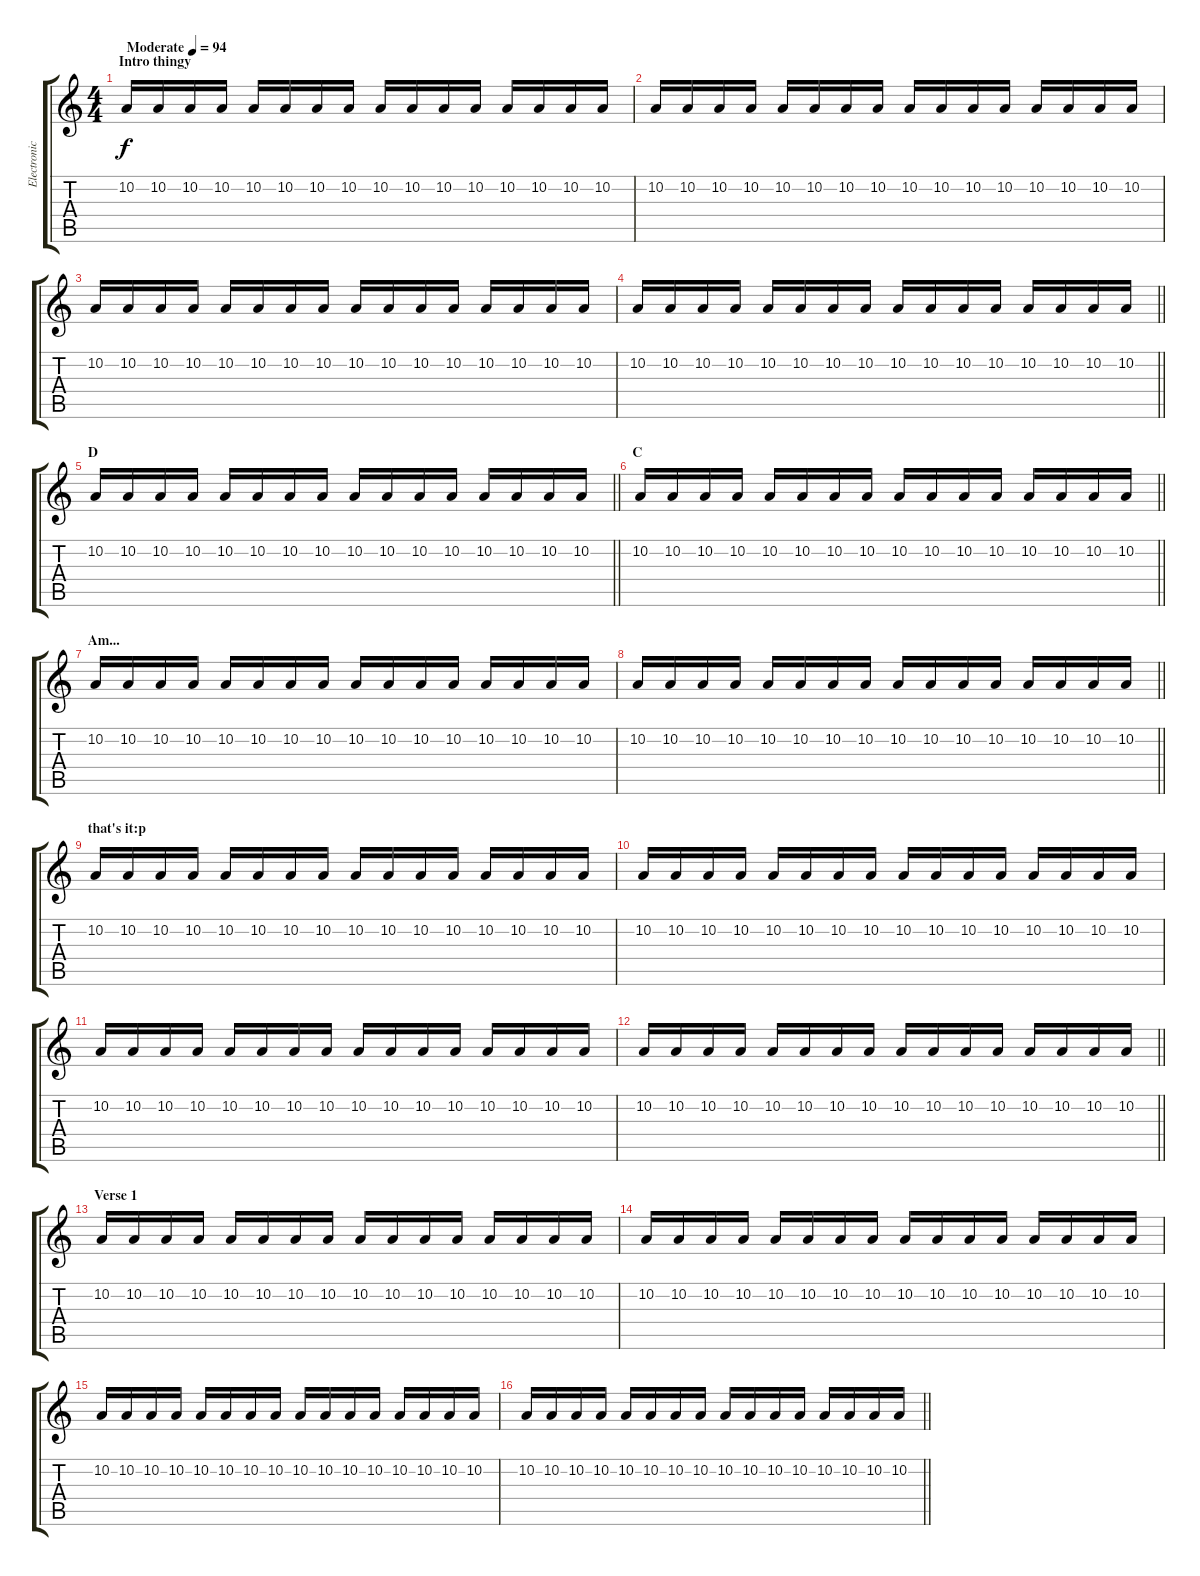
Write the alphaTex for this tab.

\track ("Electronic Percussion Instrument 2" "Electronic") {instrument kalimba}
\staff {score tabs}
\tuning (E4 B3 G3 D3 A2 E2) {hide}
\ts (4 4)
\section ("" "Intro thingy")
\tempo (94 "Moderate")
\clef g2
\ks c
10.2.16{dy f instrument kalimba} 10.2.16 10.2.16 10.2.16 10.2.16 10.2.16 10.2.16 10.2.16 10.2.16 10.2.16 10.2.16 10.2.16 10.2.16 10.2.16 10.2.16 10.2.16 |
10.2.16 10.2.16 10.2.16 10.2.16 10.2.16 10.2.16 10.2.16 10.2.16 10.2.16 10.2.16 10.2.16 10.2.16 10.2.16 10.2.16 10.2.16 10.2.16 |
10.2.16 10.2.16 10.2.16 10.2.16 10.2.16 10.2.16 10.2.16 10.2.16 10.2.16 10.2.16 10.2.16 10.2.16 10.2.16 10.2.16 10.2.16 10.2.16 |
\barLineRight lightlight
10.2.16 10.2.16 10.2.16 10.2.16 10.2.16 10.2.16 10.2.16 10.2.16 10.2.16 10.2.16 10.2.16 10.2.16 10.2.16 10.2.16 10.2.16 10.2.16 |
\section ("" "D")
\barLineRight lightlight
10.2.16 10.2.16 10.2.16 10.2.16 10.2.16 10.2.16 10.2.16 10.2.16 10.2.16 10.2.16 10.2.16 10.2.16 10.2.16 10.2.16 10.2.16 10.2.16 |
\section ("" "C")
\barLineRight lightlight
10.2.16 10.2.16 10.2.16 10.2.16 10.2.16 10.2.16 10.2.16 10.2.16 10.2.16 10.2.16 10.2.16 10.2.16 10.2.16 10.2.16 10.2.16 10.2.16 |
\section ("" "Am...")
10.2.16 10.2.16 10.2.16 10.2.16 10.2.16 10.2.16 10.2.16 10.2.16 10.2.16 10.2.16 10.2.16 10.2.16 10.2.16 10.2.16 10.2.16 10.2.16 |
\barLineRight lightlight
10.2.16 10.2.16 10.2.16 10.2.16 10.2.16 10.2.16 10.2.16 10.2.16 10.2.16 10.2.16 10.2.16 10.2.16 10.2.16 10.2.16 10.2.16 10.2.16 |
\section ("" "that's it:p")
10.2.16 10.2.16 10.2.16 10.2.16 10.2.16 10.2.16 10.2.16 10.2.16 10.2.16 10.2.16 10.2.16 10.2.16 10.2.16 10.2.16 10.2.16 10.2.16 |
10.2.16 10.2.16 10.2.16 10.2.16 10.2.16 10.2.16 10.2.16 10.2.16 10.2.16 10.2.16 10.2.16 10.2.16 10.2.16 10.2.16 10.2.16 10.2.16 |
10.2.16 10.2.16 10.2.16 10.2.16 10.2.16 10.2.16 10.2.16 10.2.16 10.2.16 10.2.16 10.2.16 10.2.16 10.2.16 10.2.16 10.2.16 10.2.16 |
\barLineRight lightlight
10.2.16 10.2.16 10.2.16 10.2.16 10.2.16 10.2.16 10.2.16 10.2.16 10.2.16 10.2.16 10.2.16 10.2.16 10.2.16 10.2.16 10.2.16 10.2.16 |
\section ("" "Verse 1")
10.2.16 10.2.16 10.2.16 10.2.16 10.2.16 10.2.16 10.2.16 10.2.16 10.2.16 10.2.16 10.2.16 10.2.16 10.2.16 10.2.16 10.2.16 10.2.16 |
10.2.16 10.2.16 10.2.16 10.2.16 10.2.16 10.2.16 10.2.16 10.2.16 10.2.16 10.2.16 10.2.16 10.2.16 10.2.16 10.2.16 10.2.16 10.2.16 |
10.2.16 10.2.16 10.2.16 10.2.16 10.2.16 10.2.16 10.2.16 10.2.16 10.2.16 10.2.16 10.2.16 10.2.16 10.2.16 10.2.16 10.2.16 10.2.16 |
\barLineRight lightlight
10.2.16 10.2.16 10.2.16 10.2.16 10.2.16 10.2.16 10.2.16 10.2.16 10.2.16 10.2.16 10.2.16 10.2.16 10.2.16 10.2.16 10.2.16 10.2.16
